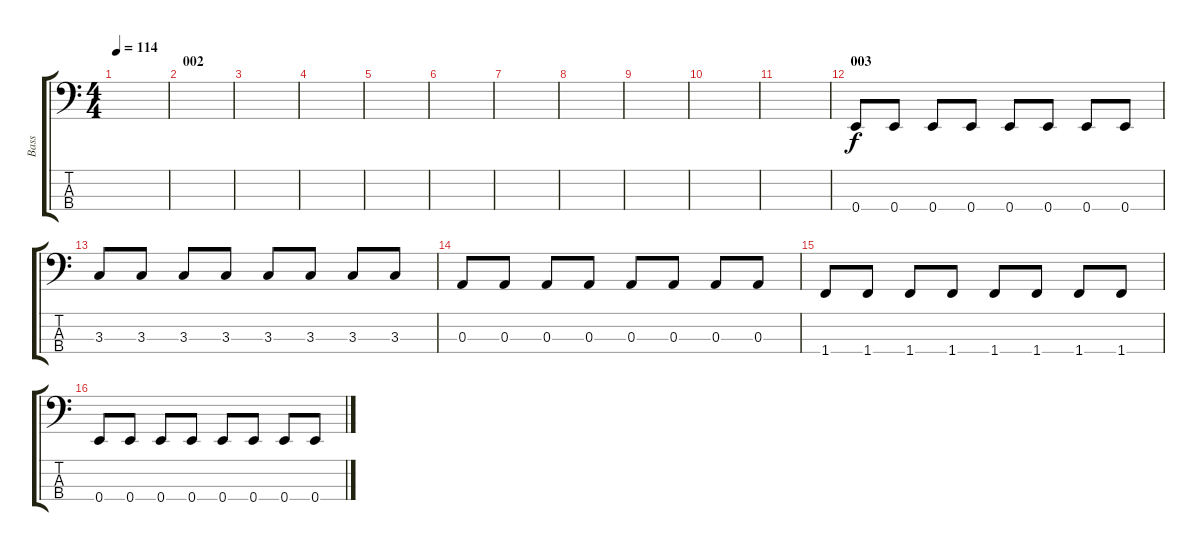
\track ("Bass" "Bass") {instrument electricbassfinger}
\staff {score tabs}
\tuning (G2 D2 A1 E1) {hide}
\ts (4 4)
\tempo 114
\clef f4
\ks c
|
\section ("" "002")
|
|
|
|
|
|
|
|
|
|
\section ("" "003")
0.4.8 0.4.8 0.4.8 0.4.8 0.4.8 0.4.8 0.4.8 0.4.8 |
3.3.8 3.3.8 3.3.8 3.3.8 3.3.8 3.3.8 3.3.8 3.3.8 |
0.3.8 0.3.8 0.3.8 0.3.8 0.3.8 0.3.8 0.3.8 0.3.8 |
1.4.8 1.4.8 1.4.8 1.4.8 1.4.8 1.4.8 1.4.8 1.4.8 |
0.4.8 0.4.8 0.4.8 0.4.8 0.4.8 0.4.8 0.4.8 0.4.8
